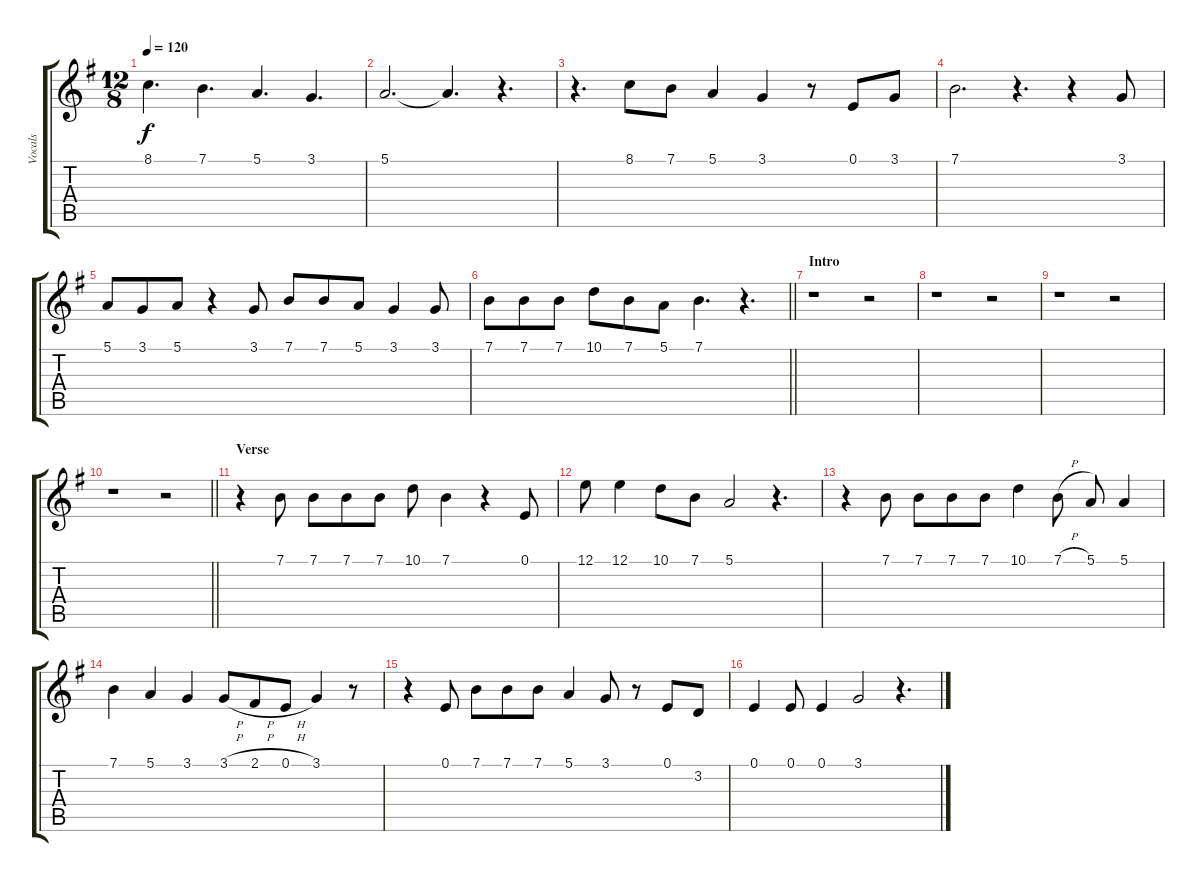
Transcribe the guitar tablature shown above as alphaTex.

\track ("Vocals" "Vocals") {instrument violin}
\staff {score tabs}
\tuning (E4 B3 G3 D3 A2 E2) {hide}
\ts (12 8)
\tempo 120
\clef g2
\ks eminor
8.1.4{d dy f} 7.1.4{d} 5.1.4{d} 3.1.4{d} |
5.1.2{d} 5.1{t}.4{d} r.4{d} |
r.4{d} 8.1.8 7.1.8 5.1.4 3.1.4 r.8 0.1.8 3.1.8 |
7.1.2{d} r.4{d} r.4 3.1.8 |
5.1.8 3.1.8 5.1.8 r.4 3.1.8 7.1.8 7.1.8 5.1.8 3.1.4 3.1.8 |
\barLineRight lightlight
7.1.8 7.1.8 7.1.8 10.1.8 7.1.8 5.1.8 7.1.4{d} r.4{d} |
\section ("" "Intro")
r.1 r.2 |
r.1 r.2 |
r.1 r.2 |
\barLineRight lightlight
r.1 r.2 |
\section ("" "Verse")
r.4 7.1.8 7.1.8 7.1.8 7.1.8 10.1.8 7.1.4 r.4 0.1.8 |
12.1.8 12.1.4 10.1.8 7.1.8 5.1.2 r.4{d} |
r.4 7.1.8 7.1.8 7.1.8 7.1.8 10.1.4 7.1{h}.8 5.1.8 5.1.4 |
7.1.4 5.1.4 3.1.4 3.1{h}.8 2.1{h}.8 0.1{h}.8 3.1.4 r.8 |
r.4 0.1.8 7.1.8 7.1.8 7.1.8 5.1.4 3.1.8 r.8 0.1.8 3.2.8 |
0.1.4 0.1.8 0.1.4 3.1.2 r.4{d}
